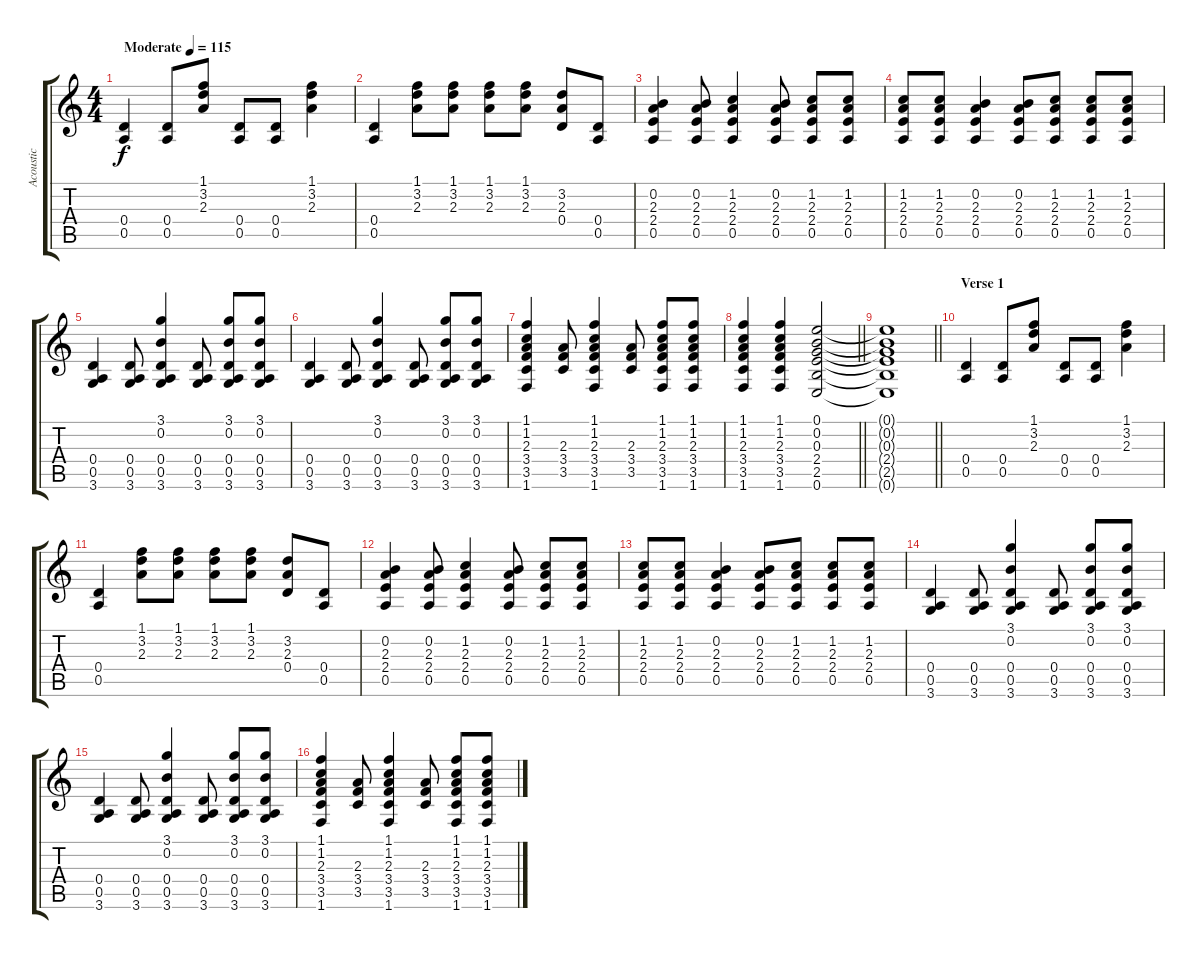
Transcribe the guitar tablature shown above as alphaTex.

\track ("Acoustic" "Acoustic") {instrument acousticguitarsteel}
\staff {score tabs}
\tuning (E4 B3 G3 D3 A2 E2) {hide}
\ts (4 4)
\tempo (115 "Moderate")
\clef g2
\ks c
(0.4 0.5).4{dy f instrument acousticguitarsteel} (0.4 0.5).8 (1.1 3.2 2.3).8 (0.4 0.5).8 (0.4 0.5).8 (1.1 3.2 2.3).4 |
(0.4 0.5).4 (1.1 3.2 2.3).8 (1.1 3.2 2.3).8 (1.1 3.2 2.3).8 (1.1 3.2 2.3).8 (3.2 2.3 0.4).8 (0.4 0.5).8 |
(0.2 2.3 2.4 0.5).4 (0.2 2.3 2.4 0.5).8 (1.2 2.3 2.4 0.5).4 (0.2 2.3 2.4 0.5).8 (1.2 2.3 2.4 0.5).8 (1.2 2.3 2.4 0.5).8 |
(1.2 2.3 2.4 0.5).8 (1.2 2.3 2.4 0.5).8 (0.2 2.3 2.4 0.5).4 (0.2 2.3 2.4 0.5).8 (1.2 2.3 2.4 0.5).8 (1.2 2.3 2.4 0.5).8 (1.2 2.3 2.4 0.5).8 |
(0.4 0.5 3.6).4 (0.4 0.5 3.6).8 (3.1 0.2 0.4 0.5 3.6).4 (0.4 0.5 3.6).8 (3.1 0.2 0.4 0.5 3.6).8 (3.1 0.2 0.4 0.5 3.6).8 |
(0.4 0.5 3.6).4 (0.4 0.5 3.6).8 (3.1 0.2 0.4 0.5 3.6).4 (0.4 0.5 3.6).8 (3.1 0.2 0.4 0.5 3.6).8 (3.1 0.2 0.4 0.5 3.6).8 |
(1.1 1.2 2.3 3.4 3.5 1.6).4 (2.3 3.4 3.5).8 (1.1 1.2 2.3 3.4 3.5 1.6).4 (2.3 3.4 3.5).8 (1.1 1.2 2.3 3.4 3.5 1.6).8 (1.1 1.2 2.3 3.4 3.5 1.6).8 |
\barLineRight lightlight
(1.1 1.2 2.3 3.4 3.5 1.6).4 (1.1 1.2 2.3 3.4 3.5 1.6).4 (0.1 0.2 0.3 2.4 2.5 0.6).2 |
\barLineRight lightlight
(0.1{t} 0.2{t} 0.3{t} 2.4{t} 2.5{t} 0.6{t}).1 |
\section ("" "Verse 1")
(0.4 0.5).4 (0.4 0.5).8 (1.1 3.2 2.3).8 (0.4 0.5).8 (0.4 0.5).8 (1.1 3.2 2.3).4 |
(0.4 0.5).4 (1.1 3.2 2.3).8 (1.1 3.2 2.3).8 (1.1 3.2 2.3).8 (1.1 3.2 2.3).8 (3.2 2.3 0.4).8 (0.4 0.5).8 |
(0.2 2.3 2.4 0.5).4 (0.2 2.3 2.4 0.5).8 (1.2 2.3 2.4 0.5).4 (0.2 2.3 2.4 0.5).8 (1.2 2.3 2.4 0.5).8 (1.2 2.3 2.4 0.5).8 |
(1.2 2.3 2.4 0.5).8 (1.2 2.3 2.4 0.5).8 (0.2 2.3 2.4 0.5).4 (0.2 2.3 2.4 0.5).8 (1.2 2.3 2.4 0.5).8 (1.2 2.3 2.4 0.5).8 (1.2 2.3 2.4 0.5).8 |
(0.4 0.5 3.6).4 (0.4 0.5 3.6).8 (3.1 0.2 0.4 0.5 3.6).4 (0.4 0.5 3.6).8 (3.1 0.2 0.4 0.5 3.6).8 (3.1 0.2 0.4 0.5 3.6).8 |
(0.4 0.5 3.6).4 (0.4 0.5 3.6).8 (3.1 0.2 0.4 0.5 3.6).4 (0.4 0.5 3.6).8 (3.1 0.2 0.4 0.5 3.6).8 (3.1 0.2 0.4 0.5 3.6).8 |
(1.1 1.2 2.3 3.4 3.5 1.6).4 (2.3 3.4 3.5).8 (1.1 1.2 2.3 3.4 3.5 1.6).4 (2.3 3.4 3.5).8 (1.1 1.2 2.3 3.4 3.5 1.6).8 (1.1 1.2 2.3 3.4 3.5 1.6).8
